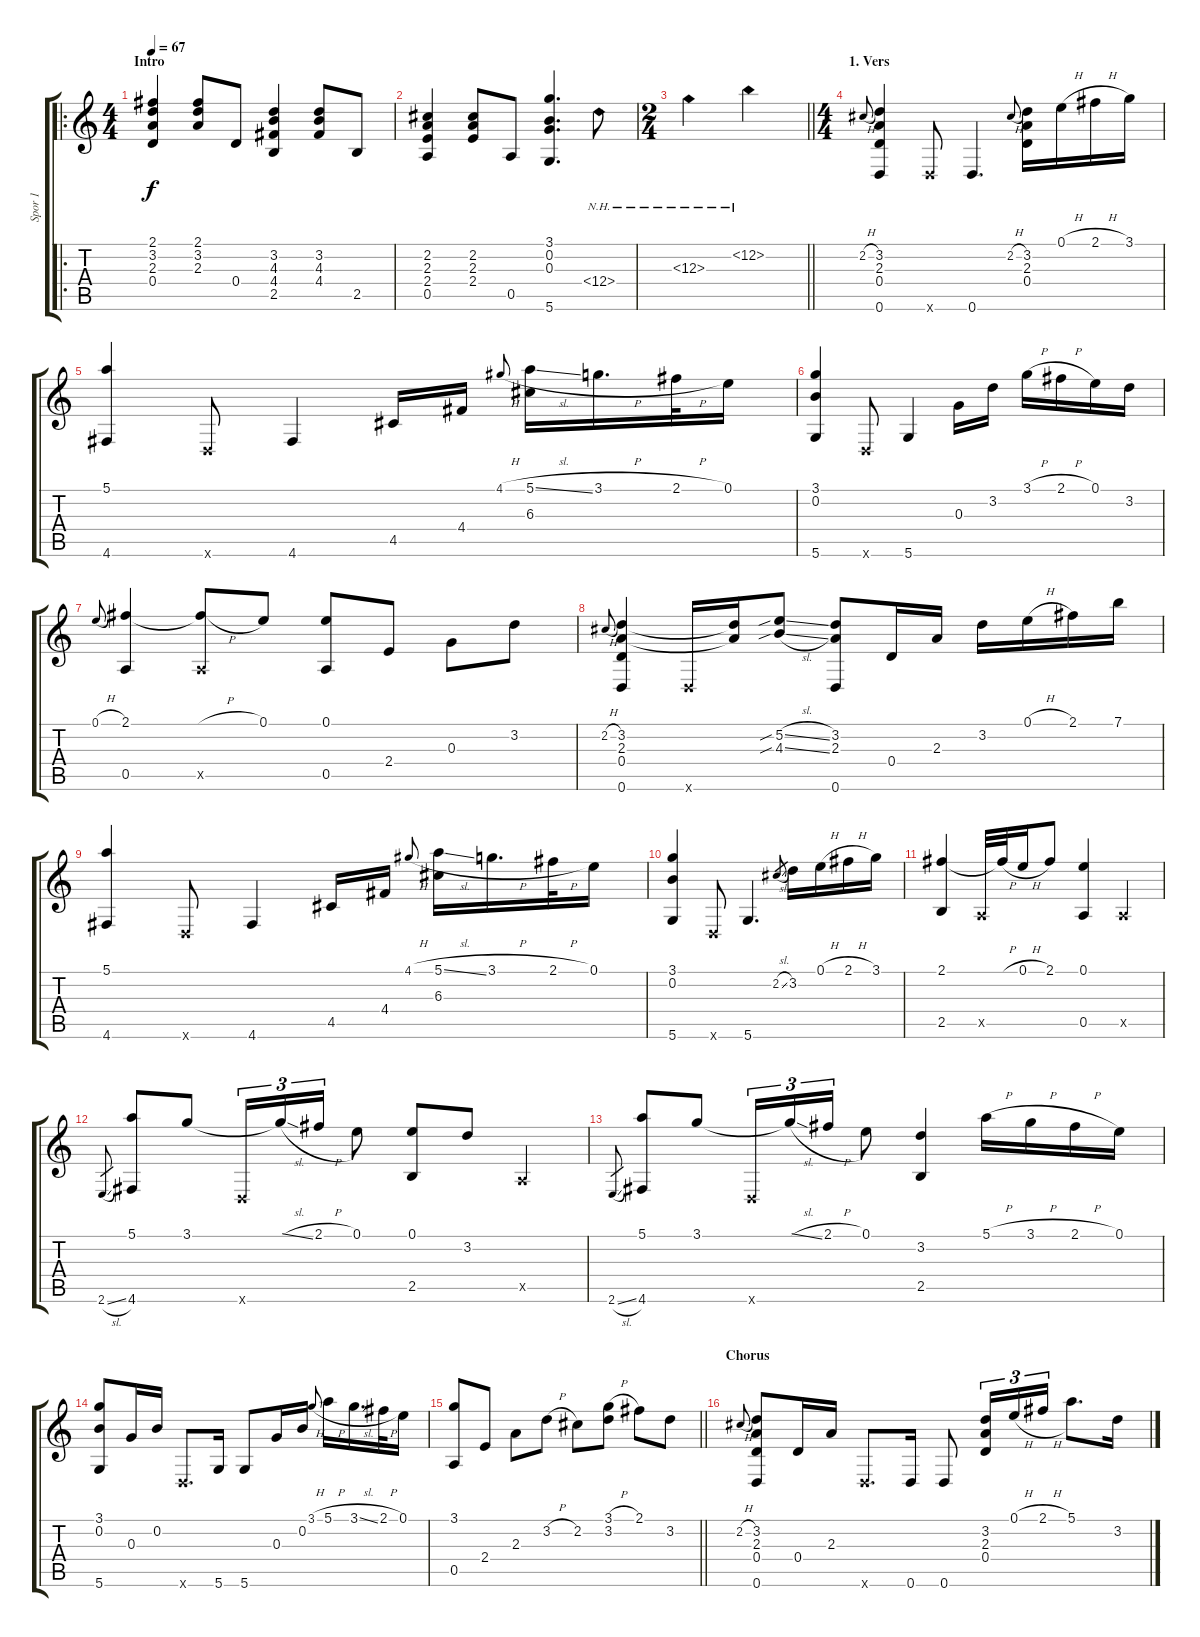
\track ("Spor 1" "Spor 1") {instrument acousticguitarsteel}
\staff {score tabs}
\tuning (E4 B3 G3 D3 A2 D2) {hide}
\ro
\ts (4 4)
\section ("" "Intro")
\tempo 67
\clef g2
\ks c
(2.1 3.2 2.3 0.4).4{dy f instrument acousticguitarsteel} (2.1 3.2 2.3).8 0.4.8 (3.2 4.3 4.4 2.5).4 (3.2 4.3 4.4).8 2.5.8 |
(2.2 2.3 2.4 0.5).4 (2.2 2.3 2.4).8 0.5.8 (3.1 0.2 0.3 5.6).4{d} 12.4{nh}.8 |
\ts (2 4)
\barLineRight lightlight
12.3{nh}.4 12.2{nh}.4 |
\ts (4 4)
\section ("" "1. Vers")
2.2{h}.8{gr onbeat} (3.2 2.3 0.4 0.6).4 0.6{x}.8 0.6.4{d} 2.2{h}.8{gr onbeat} (3.2 2.3 0.4).16 0.1{h}.16 2.1{h}.16 3.1.16 |
(5.1 4.6).4 0.6{x}.8 4.6.4 4.5.16 4.4.16 4.1{h}.8{gr onbeat} (5.1{sl} 6.3).16 3.1{h}.16{d} 2.1{h}.32 0.1.16 |
(3.1 0.2 5.6).4 0.6{x}.8 5.6.4 0.3.16 3.2.16 3.1{h}.16 2.1{h}.16 0.1.16 3.2.16 |
0.1{h}.8{gr onbeat} (2.1 0.5).4 (2.1{h t} 0.5{x}).8 0.1.8 (0.1 0.5).8 2.4.8 0.3.8 3.2.8 |
2.2{h}.8{gr onbeat} (3.2 2.3 0.4 0.6).4 0.6{x}.16 (3.2{t} 2.3{t}).16 (5.2{sib sl} 4.3{sib sl}).8 (3.2 2.3 0.6).8 0.4.16 2.3.16 3.2.16 0.1{h}.16 2.1.16 7.1.16 |
(5.1 4.6).4 0.6{x}.8 4.6.4 4.5.16 4.4.16 4.1{h}.8{gr onbeat} (5.1{sl} 6.3).16 3.1{h}.16{d} 2.1{h}.32 0.1.16 |
(3.1 0.2 5.6).4 0.6{x}.8 5.6.4{d} 2.2{sl}.8{gr} 3.2.16 0.1{h}.16 2.1{h}.16 3.1.16 |
(2.1 2.5).4 0.5{x}.32 2.1{h t}.32 0.1{h}.16 2.1.8 (0.1 0.5).4 0.5{x}.4 |
2.6{sl}.8{gr} (5.1 4.6).8 3.1.8 0.6{x}.16{tu (3 2)} 3.1{sl t}.16{tu (3 2)} 2.1{h}.16{tu (3 2)} 0.1.8 (0.1 2.5).8 3.2.8 0.5{x}.4 |
2.6{sl}.8{gr} (5.1 4.6).8 3.1.8 0.6{x}.16{tu (3 2)} 3.1{sl t}.16{tu (3 2)} 2.1{h}.16{tu (3 2)} 0.1.8 (3.2 2.5).4 5.1{h}.16 3.1{h}.16 2.1{h}.16 0.1.16 |
(3.1 0.2 5.6).8 0.3.16 0.2.16 0.6{x}.8{d} 5.6.16 5.6.8 0.3.16 0.2.16 3.1{h}.8{gr onbeat} 5.1{h}.16 3.1{sl}.16{d} 2.1{h}.32 0.1.16 |
\barLineRight lightlight
(3.1 0.5).8 2.4.8 2.3.8 3.2{h}.8 2.2.8 (3.1{h} 3.2).8 2.1.8 3.2.8 |
\section ("" "Chorus")
2.2{h}.8{gr onbeat} (3.2 2.3 0.4 0.6).8 0.4.16 2.3.16 0.6{x}.8{d} 0.6.16 0.6.8 (3.2 2.3 0.4).16{tu (3 2)} 0.1{h}.16{tu (3 2)} 2.1{h}.16{tu (3 2)} 5.1.8{d} 3.2.16
